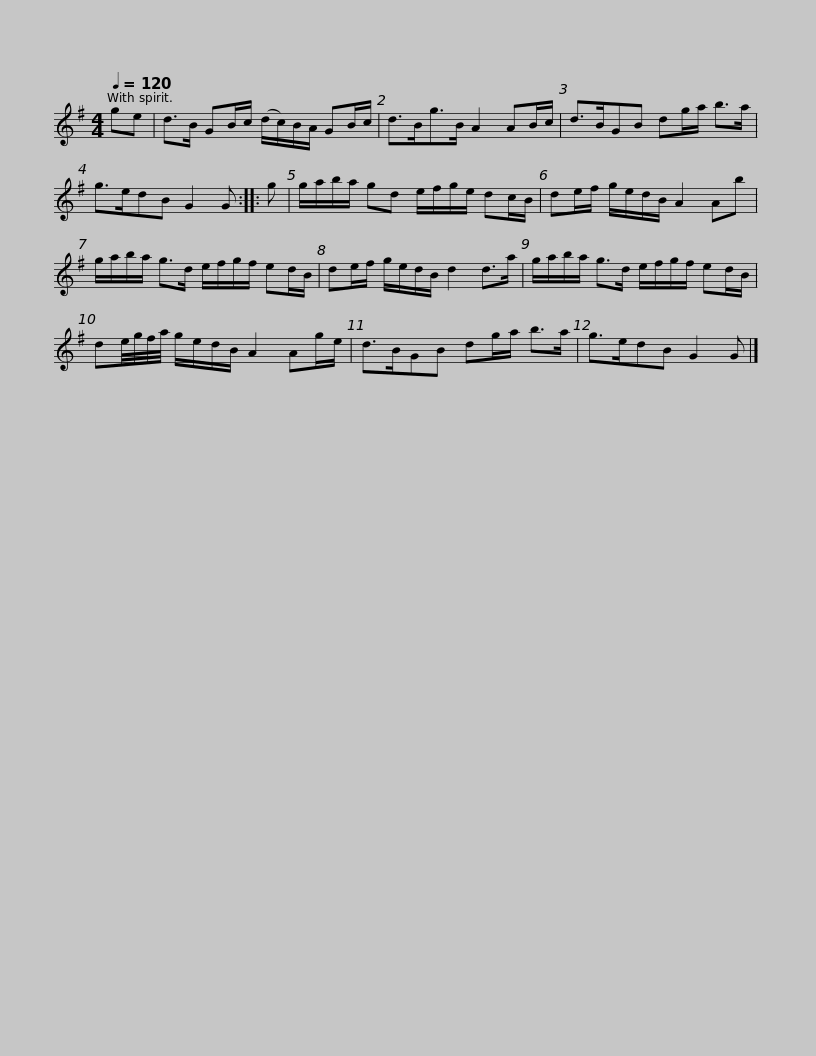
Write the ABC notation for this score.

X:1
L:1/8
Q:1/4=120
M:4/4
I:linebreak $
K:G
V:1 treble
V:1
 ge | d>B GB/c/ (d/c/)B/A/ GB/c/ | d>Bg>B A2 AB/c/ | d>BGB dg/a/ b>a | g>edB G2 G :: %5
 g |$ g/a/b/a/ gd e/f/g/e/ dc/B/ | de/f/ g/e/d/B/ A2 Ab | g/a/b/a/ g>d e/f/g/f/ ed/B/ |$ de/f/ g/e/d/B/ d2 d>a | %10
 g/a/b/a/ g>d e/f/g/f/ ed/B/ | de/4g/4f/4a/4 g/e/d/B/ A2 Ag/e/ |$ d>BGB dg/a/ b>a | g>edB G2 G |] %14
